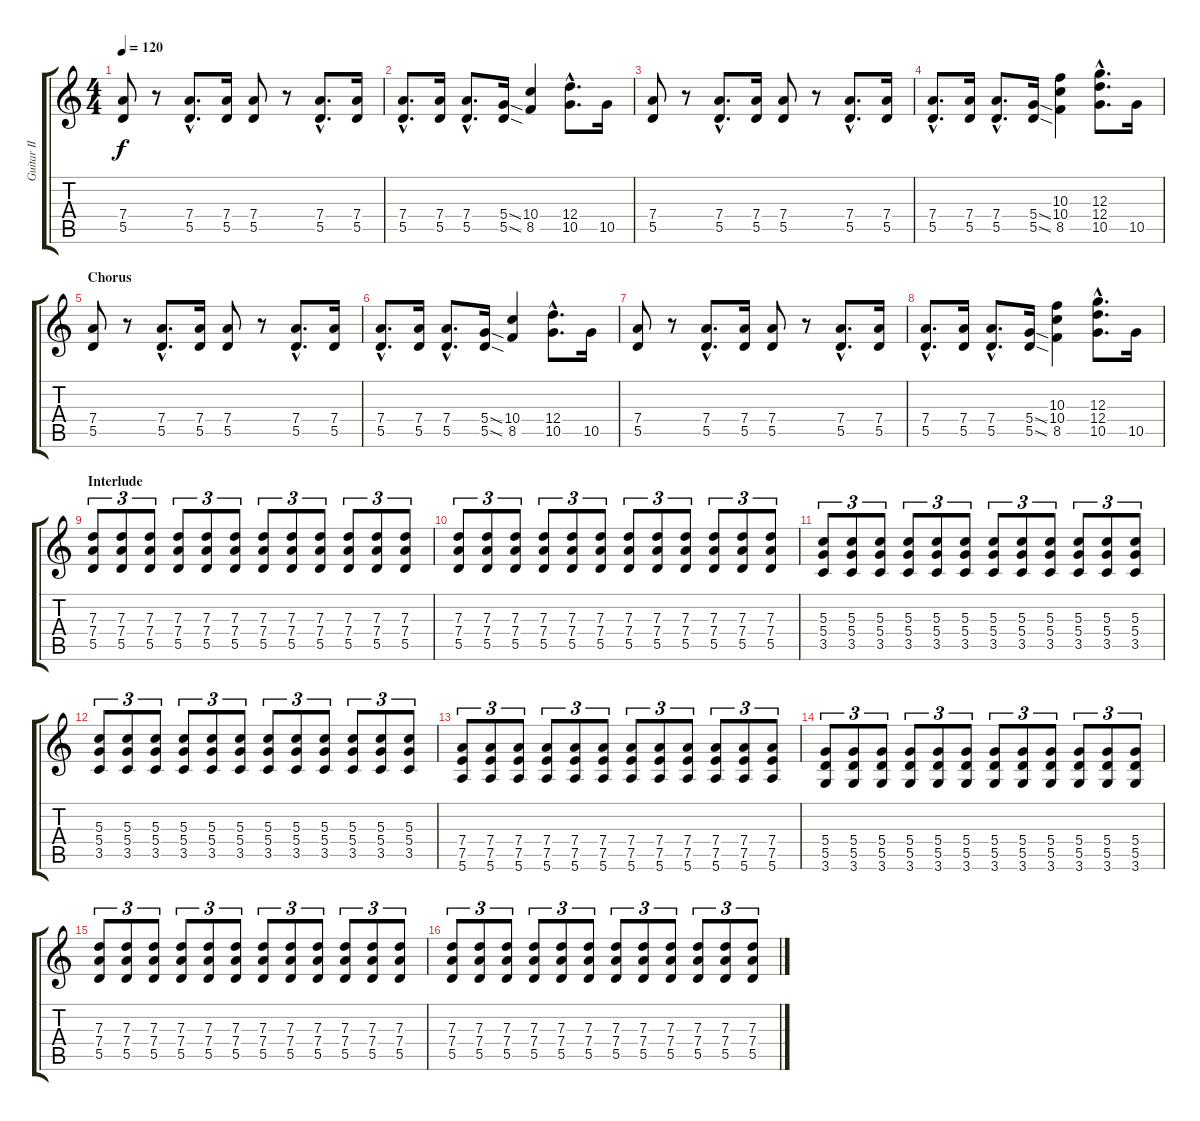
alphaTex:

\track ("Guitar II - Rythm (Left)" "Guitar II ") {instrument overdrivenguitar}
\staff {score tabs}
\tuning (E4 B3 G3 D3 A2 E2) {hide}
\ts (4 4)
\tempo 120
\clef g2
\ks c
(7.4 5.5).8{dy f} r.8 (7.4{hac} 5.5{hac}).8{d} (7.4 5.5).16 (7.4 5.5).8 r.8 (7.4{hac} 5.5{hac}).8{d} (7.4 5.5).16 |
(7.4{hac} 5.5{hac}).8{d} (7.4 5.5).16 (7.4{hac} 5.5{hac}).8{d} (5.4{sod} 5.5{sod}).16 (10.4 8.5).4 (12.4{hac} 10.5{hac}).8{d} 10.5.16 |
(7.4 5.5).8 r.8 (7.4{hac} 5.5{hac}).8{d} (7.4 5.5).16 (7.4 5.5).8 r.8 (7.4{hac} 5.5{hac}).8{d} (7.4 5.5).16 |
(7.4{hac} 5.5{hac}).8{d} (7.4 5.5).16 (7.4{hac} 5.5{hac}).8{d} (5.4{sod} 5.5{sod}).16 (10.3 10.4 8.5).4 (12.3{hac} 12.4{hac} 10.5{hac}).8{d} 10.5.16 |
\section ("" "Chorus")
(7.4 5.5).8 r.8 (7.4{hac} 5.5{hac}).8{d} (7.4 5.5).16 (7.4 5.5).8 r.8 (7.4{hac} 5.5{hac}).8{d} (7.4 5.5).16 |
(7.4{hac} 5.5{hac}).8{d} (7.4 5.5).16 (7.4{hac} 5.5{hac}).8{d} (5.4{sod} 5.5{sod}).16 (10.4 8.5).4 (12.4{hac} 10.5{hac}).8{d} 10.5.16 |
(7.4 5.5).8 r.8 (7.4{hac} 5.5{hac}).8{d} (7.4 5.5).16 (7.4 5.5).8 r.8 (7.4{hac} 5.5{hac}).8{d} (7.4 5.5).16 |
(7.4{hac} 5.5{hac}).8{d} (7.4 5.5).16 (7.4{hac} 5.5{hac}).8{d} (5.4{sod} 5.5{sod}).16 (10.3 10.4 8.5).4 (12.3{hac} 12.4{hac} 10.5{hac}).8{d} 10.5.16 |
\section ("" "Interlude")
(7.3 7.4 5.5).8{tu (3 2) volume 10} (7.3 7.4 5.5).8{tu (3 2)} (7.3 7.4 5.5).8{tu (3 2)} (7.3 7.4 5.5).8{tu (3 2)} (7.3 7.4 5.5).8{tu (3 2)} (7.3 7.4 5.5).8{tu (3 2)} (7.3 7.4 5.5).8{tu (3 2)} (7.3 7.4 5.5).8{tu (3 2)} (7.3 7.4 5.5).8{tu (3 2)} (7.3 7.4 5.5).8{tu (3 2)} (7.3 7.4 5.5).8{tu (3 2)} (7.3 7.4 5.5).8{tu (3 2)} |
(7.3 7.4 5.5).8{tu (3 2)} (7.3 7.4 5.5).8{tu (3 2)} (7.3 7.4 5.5).8{tu (3 2)} (7.3 7.4 5.5).8{tu (3 2)} (7.3 7.4 5.5).8{tu (3 2)} (7.3 7.4 5.5).8{tu (3 2)} (7.3 7.4 5.5).8{tu (3 2)} (7.3 7.4 5.5).8{tu (3 2)} (7.3 7.4 5.5).8{tu (3 2)} (7.3 7.4 5.5).8{tu (3 2)} (7.3 7.4 5.5).8{tu (3 2)} (7.3 7.4 5.5).8{tu (3 2)} |
(5.3 5.4 3.5).8{tu (3 2)} (5.3 5.4 3.5).8{tu (3 2)} (5.3 5.4 3.5).8{tu (3 2)} (5.3 5.4 3.5).8{tu (3 2)} (5.3 5.4 3.5).8{tu (3 2)} (5.3 5.4 3.5).8{tu (3 2)} (5.3 5.4 3.5).8{tu (3 2)} (5.3 5.4 3.5).8{tu (3 2)} (5.3 5.4 3.5).8{tu (3 2)} (5.3 5.4 3.5).8{tu (3 2)} (5.3 5.4 3.5).8{tu (3 2)} (5.3 5.4 3.5).8{tu (3 2)} |
(5.3 5.4 3.5).8{tu (3 2)} (5.3 5.4 3.5).8{tu (3 2)} (5.3 5.4 3.5).8{tu (3 2)} (5.3 5.4 3.5).8{tu (3 2)} (5.3 5.4 3.5).8{tu (3 2)} (5.3 5.4 3.5).8{tu (3 2)} (5.3 5.4 3.5).8{tu (3 2)} (5.3 5.4 3.5).8{tu (3 2)} (5.3 5.4 3.5).8{tu (3 2)} (5.3 5.4 3.5).8{tu (3 2)} (5.3 5.4 3.5).8{tu (3 2)} (5.3 5.4 3.5).8{tu (3 2)} |
(7.4 7.5 5.6).8{tu (3 2)} (7.4 7.5 5.6).8{tu (3 2)} (7.4 7.5 5.6).8{tu (3 2)} (7.4 7.5 5.6).8{tu (3 2)} (7.4 7.5 5.6).8{tu (3 2)} (7.4 7.5 5.6).8{tu (3 2)} (7.4 7.5 5.6).8{tu (3 2)} (7.4 7.5 5.6).8{tu (3 2)} (7.4 7.5 5.6).8{tu (3 2)} (7.4 7.5 5.6).8{tu (3 2)} (7.4 7.5 5.6).8{tu (3 2)} (7.4 7.5 5.6).8{tu (3 2)} |
(5.4 5.5 3.6).8{tu (3 2)} (5.4 5.5 3.6).8{tu (3 2)} (5.4 5.5 3.6).8{tu (3 2)} (5.4 5.5 3.6).8{tu (3 2)} (5.4 5.5 3.6).8{tu (3 2)} (5.4 5.5 3.6).8{tu (3 2)} (5.4 5.5 3.6).8{tu (3 2)} (5.4 5.5 3.6).8{tu (3 2)} (5.4 5.5 3.6).8{tu (3 2)} (5.4 5.5 3.6).8{tu (3 2)} (5.4 5.5 3.6).8{tu (3 2)} (5.4 5.5 3.6).8{tu (3 2)} |
(7.3 7.4 5.5).8{tu (3 2)} (7.3 7.4 5.5).8{tu (3 2)} (7.3 7.4 5.5).8{tu (3 2)} (7.3 7.4 5.5).8{tu (3 2)} (7.3 7.4 5.5).8{tu (3 2)} (7.3 7.4 5.5).8{tu (3 2)} (7.3 7.4 5.5).8{tu (3 2)} (7.3 7.4 5.5).8{tu (3 2)} (7.3 7.4 5.5).8{tu (3 2)} (7.3 7.4 5.5).8{tu (3 2)} (7.3 7.4 5.5).8{tu (3 2)} (7.3 7.4 5.5).8{tu (3 2)} |
(7.3 7.4 5.5).8{tu (3 2)} (7.3 7.4 5.5).8{tu (3 2)} (7.3 7.4 5.5).8{tu (3 2)} (7.3 7.4 5.5).8{tu (3 2)} (7.3 7.4 5.5).8{tu (3 2)} (7.3 7.4 5.5).8{tu (3 2)} (7.3 7.4 5.5).8{tu (3 2)} (7.3 7.4 5.5).8{tu (3 2)} (7.3 7.4 5.5).8{tu (3 2)} (7.3 7.4 5.5).8{tu (3 2)} (7.3 7.4 5.5).8{tu (3 2)} (7.3 7.4 5.5).8{tu (3 2)}
